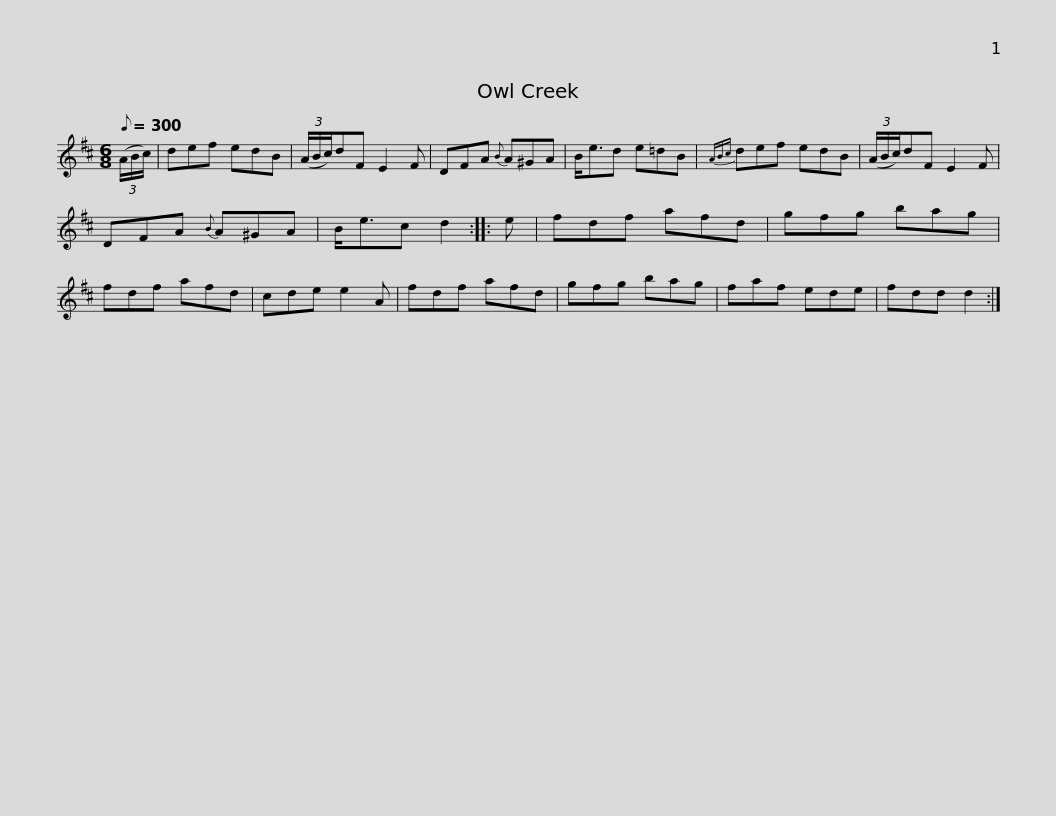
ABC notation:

X:1
L:1/8
Q:1/8=300
M:6/8
I:linebreak $
K:none
V:1 treble transpose="8 "
V:1
[K:D] (3(A/B/c/) | def edB | (3(A/B/c/)dF E2 F | DFA{B} A^GA | B<ed e=dB | %5
{ABc} def edB |$ (3(A/B/c/)dF E2 F | DFA{B} A^GA | B<ec d2 :: e | %10
 fdf afd | gfg bag | fdf afd |$ cde e2 A | fdf afd | %15
 gfg bag | faf ede | fdd d2 :| %18
